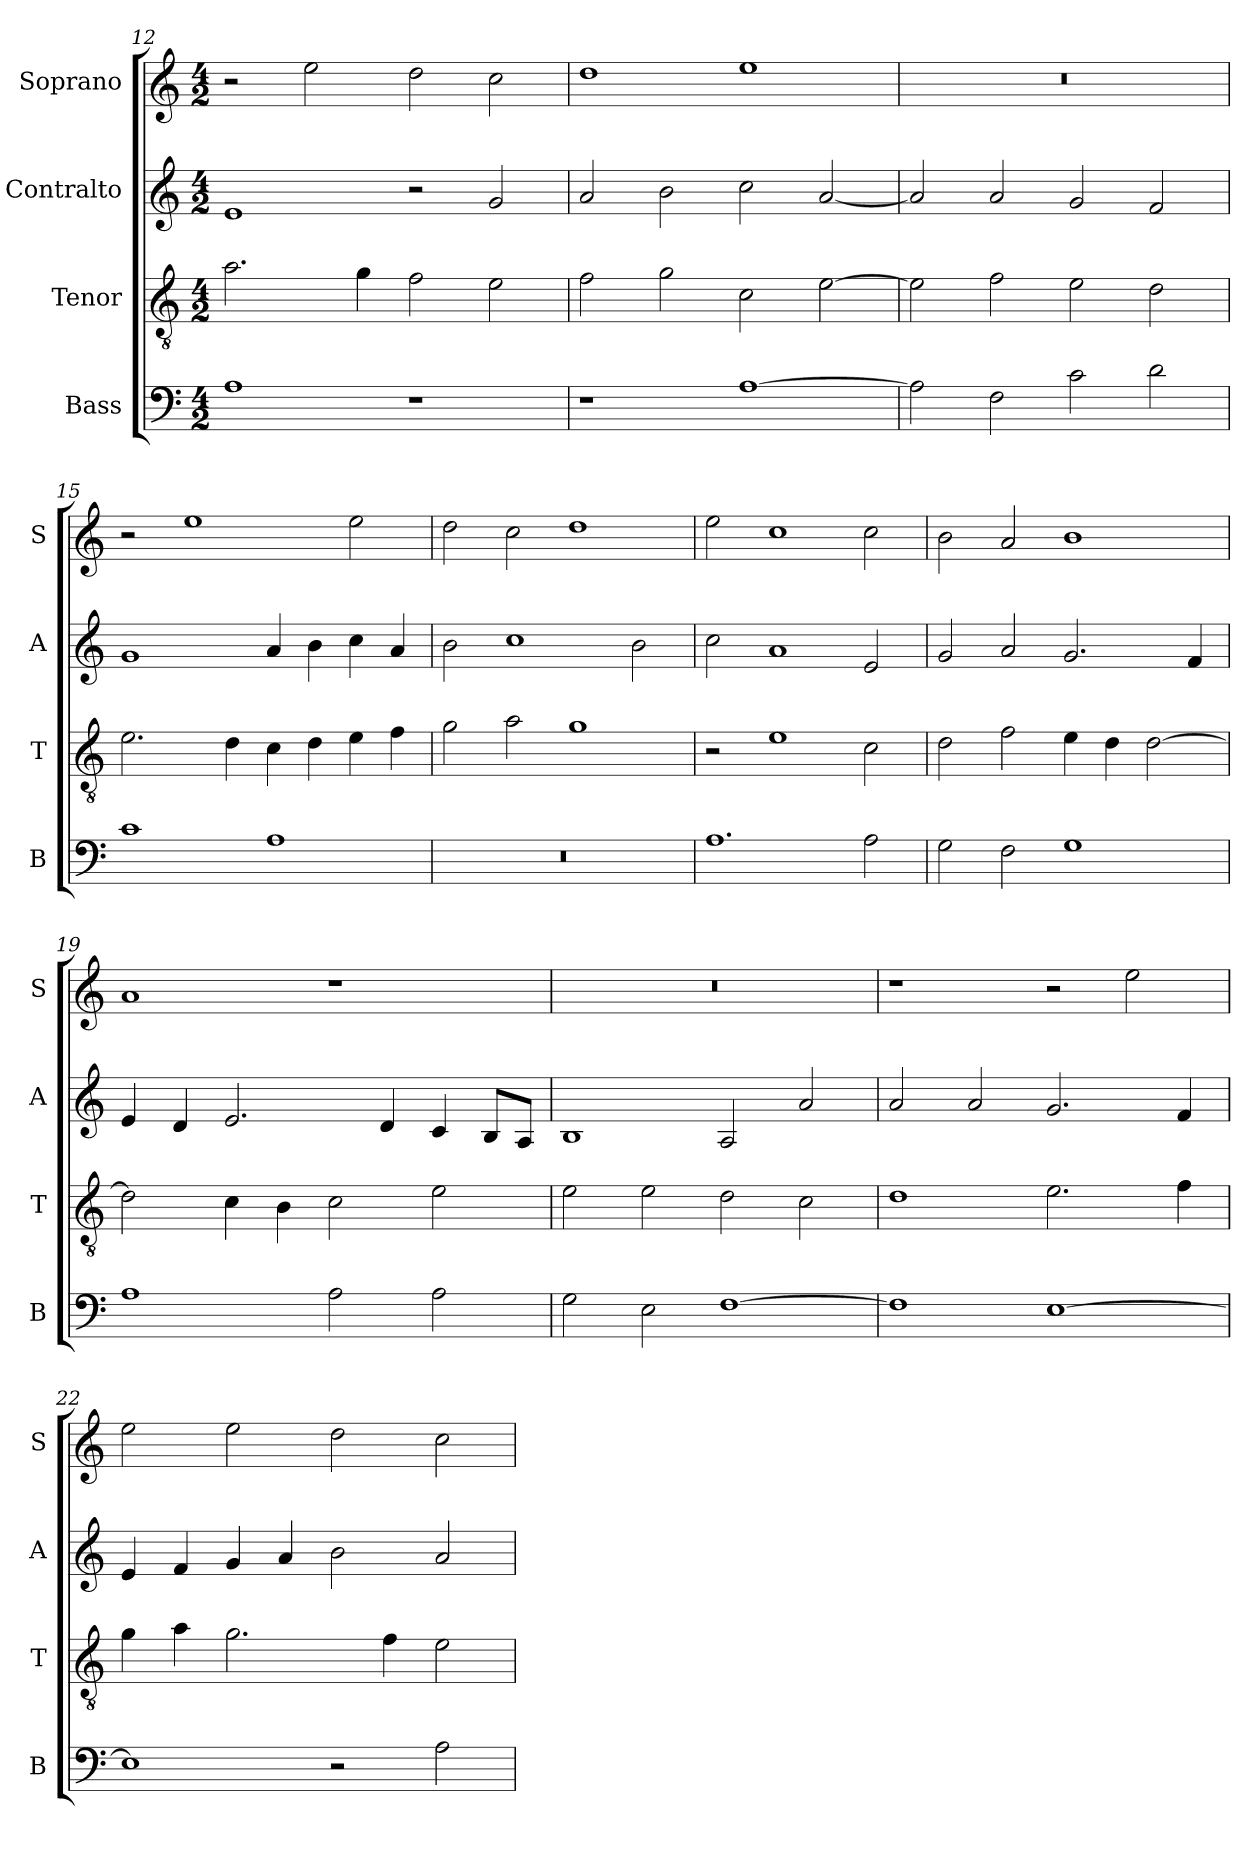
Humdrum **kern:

**kern	**kern	**kern	**kern
*part4	*part3	*part2	*part1
*staff4	*staff3	*staff2	*staff1
*I"Bass	*I"Tenor	*I"Contralto	*I"Soprano
*I'B	*I'T	*I'A	*I'S
*clefF4	*clefGv2	*clefG2	*clefG2
*k[]	*k[]	*k[]	*k[]
*A:aeo	*A:aeo	*A:aeo	*A:aeo
*M4/2	*M4/2	*M4/2	*M4/2
=12	=12	=12	=12
1A	2.a	1e	2r
.	.	.	2ee
.	4g	.	.
1r	2f	2r	2dd
.	2e	2g	2cc
=13	=13	=13	=13
1r	2f	2a	1dd
.	2g	2b	.
[1A	2c	2cc	1ee
.	[2e	[2a	.
=14	=14	=14	=14
2A]	2e]	2a]	0r
2F	2f	2a	.
2c	2e	2g	.
2d	2d	2f	.
=15	=15	=15	=15
1c	2.e	1g	2r
.	.	.	1ee
.	4d	.	.
1A	4c	4a	.
.	4d	4b	.
.	4e	4cc	2ee
.	4f	4a	.
=16	=16	=16	=16
0r	2g	2b	2dd
.	2a	1cc	2cc
.	1g	.	1dd
.	.	2b	.
=17	=17	=17	=17
1.A	2r	2cc	2ee
.	1e	1a	1cc
2A	2c	2e	2cc
=18	=18	=18	=18
2G	2d	2g	2b
2F	2f	2a	2a
1G	4e	2.g	1b
.	4d	.	.
.	[2d	.	.
.	.	4f	.
=19	=19	=19	=19
1A	2d]	4e	1a
.	.	4d	.
.	4c	2.e	.
.	4B	.	.
2A	2c	.	1r
.	.	4d	.
2A	2e	4c	.
.	.	8B/L	.
.	.	8A/J	.
=20	=20	=20	=20
2G	2e	1B	0r
2E	2e	.	.
[1F	2d	2A	.
.	2c	2a	.
=21	=21	=21	=21
1F]	1d	2a	1r
.	.	2a	.
[1E	2.e	2.g	2r
.	.	.	2ee
.	4f	4f	.
=22	=22	=22	=22
1E]	4g	4e	2ee
.	4a	4f	.
.	2.g	4g	2ee
.	.	4a	.
2r	.	2b	2dd
.	4f	.	.
2A	2e	2a	2cc
=	=	=	=
*-	*-	*-	*-
